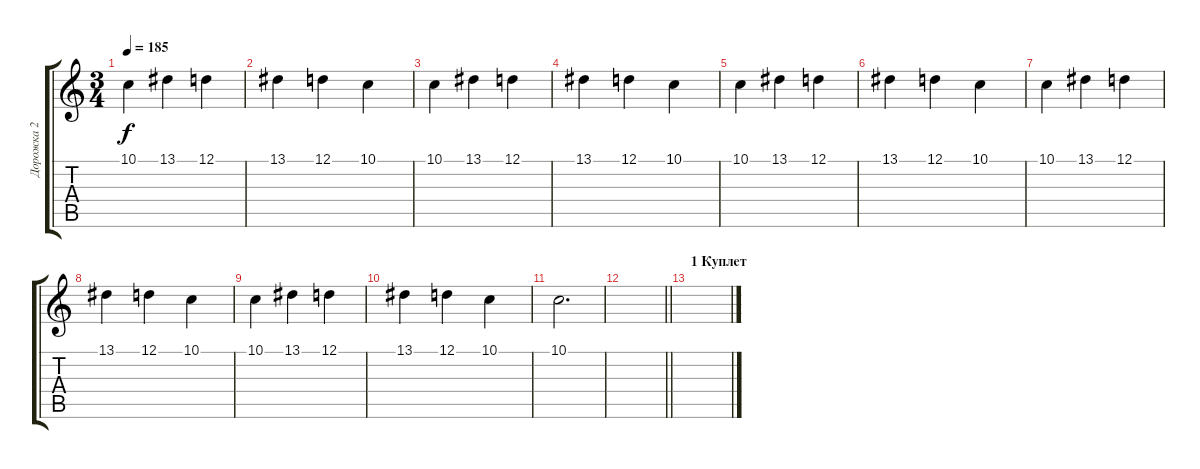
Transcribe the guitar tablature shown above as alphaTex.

\track ("Дорожка 2" "Дорожка 2") {instrument pad1newage}
\staff {score tabs}
\tuning (D4 A3 F3 C3 G2 C2) {hide}
\ts (3 4)
\tempo 185
\clef g2
\ks c
10.1.4{dy f balance 8} 13.1.4{balance 16} 12.1.4{balance 8} |
13.1.4{balance 16} 12.1.4{balance 8} 10.1.4{balance 0} |
10.1.4{balance 8} 13.1.4{balance 0} 12.1.4{balance 8} |
13.1.4{balance 0} 12.1.4{balance 8} 10.1.4{balance 16} |
10.1.4{balance 8} 13.1.4{balance 16} 12.1.4{balance 8} |
13.1.4{balance 16} 12.1.4{balance 8} 10.1.4{balance 0} |
10.1.4{balance 8} 13.1.4{balance 0} 12.1.4{balance 8} |
13.1.4{balance 0} 12.1.4{balance 8} 10.1.4{balance 16} |
10.1.4{volume 12 balance 8} 13.1.4 12.1.4 |
13.1.4 12.1.4 10.1.4 |
10.1.2{d} |
\barLineRight lightlight
|
\section ("" "1 Куплет")
